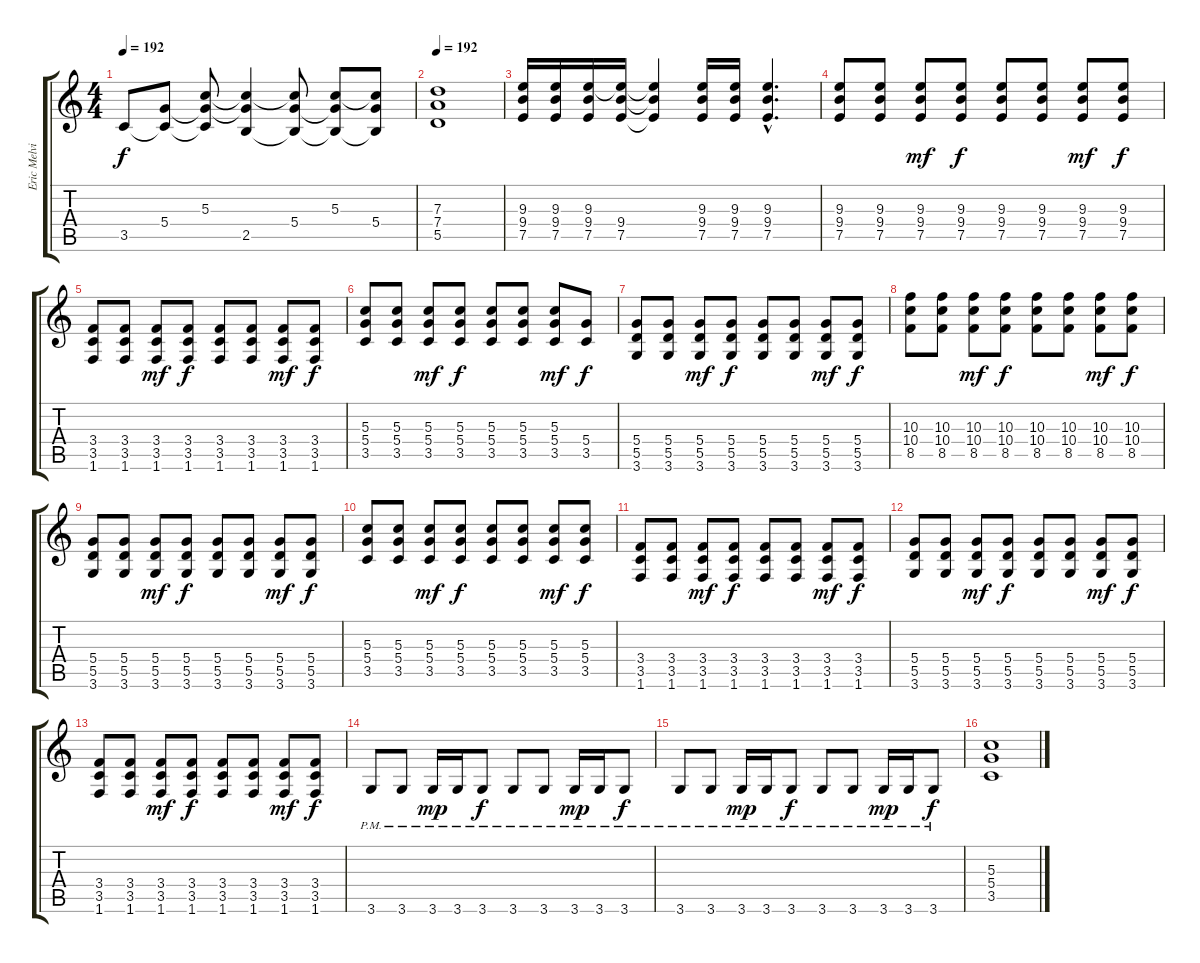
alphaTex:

\track ("Eric Melvin - Guitar" "Eric Melvi") {instrument distortionguitar}
\staff {score tabs}
\tuning (E4 B3 G3 D3 A2 E2) {hide}
\ts (4 4)
\tempo 192
\clef g2
\ks c
3.5.8{dy f} (5.4 3.5{t}).8 (5.3 5.4{t} 3.5{t}).8 (5.3{t} 5.4{t} 2.5).4 (5.3{t} 5.4 2.5{t}).8 (5.3 5.4{t} 2.5{t}).8 (5.3{t} 5.4 2.5{t}).8 |
\tempo 192
(7.3 7.4 5.5).1 |
(9.3 9.4 7.5).16 (9.3 9.4 7.5).16 (9.3 9.4 7.5).16 (9.3{t} 9.4 7.5).16 (9.3{t} 9.4{t} 7.5{t}).4 (9.3 9.4 7.5).16 (9.3 9.4 7.5).16 (9.3{hac} 9.4{hac} 7.5{hac}).4{d} |
(9.3 9.4 7.5).8 (9.3 9.4 7.5).8 (9.3 9.4 7.5).8{dy mf} (9.3 9.4 7.5).8{dy f} (9.3 9.4 7.5).8 (9.3 9.4 7.5).8 (9.3 9.4 7.5).8{dy mf} (9.3 9.4 7.5).8{dy f} |
(3.4 3.5 1.6).8 (3.4 3.5 1.6).8 (3.4 3.5 1.6).8{dy mf} (3.4 3.5 1.6).8{dy f} (3.4 3.5 1.6).8 (3.4 3.5 1.6).8 (3.4 3.5 1.6).8{dy mf} (3.4 3.5 1.6).8{dy f} |
(5.3 5.4 3.5).8 (5.3 5.4 3.5).8 (5.3 5.4 3.5).8{dy mf} (5.3 5.4 3.5).8{dy f} (5.3 5.4 3.5).8 (5.3 5.4 3.5).8 (5.3 5.4 3.5).8{dy mf} (5.4 3.5).8{dy f} |
(5.4 5.5 3.6).8 (5.4 5.5 3.6).8 (5.4 5.5 3.6).8{dy mf} (5.4 5.5 3.6).8{dy f} (5.4 5.5 3.6).8 (5.4 5.5 3.6).8 (5.4 5.5 3.6).8{dy mf} (5.4 5.5 3.6).8{dy f} |
(10.3 10.4 8.5).8 (10.3 10.4 8.5).8 (10.3 10.4 8.5).8{dy mf} (10.3 10.4 8.5).8{dy f} (10.3 10.4 8.5).8 (10.3 10.4 8.5).8 (10.3 10.4 8.5).8{dy mf} (10.3 10.4 8.5).8{dy f} |
(5.4 5.5 3.6).8 (5.4 5.5 3.6).8 (5.4 5.5 3.6).8{dy mf} (5.4 5.5 3.6).8{dy f} (5.4 5.5 3.6).8 (5.4 5.5 3.6).8 (5.4 5.5 3.6).8{dy mf} (5.4 5.5 3.6).8{dy f} |
(5.3 5.4 3.5).8 (5.3 5.4 3.5).8 (5.3 5.4 3.5).8{dy mf} (5.3 5.4 3.5).8{dy f} (5.3 5.4 3.5).8 (5.3 5.4 3.5).8 (5.3 5.4 3.5).8{dy mf} (5.3 5.4 3.5).8{dy f} |
(3.4 3.5 1.6).8 (3.4 3.5 1.6).8 (3.4 3.5 1.6).8{dy mf} (3.4 3.5 1.6).8{dy f} (3.4 3.5 1.6).8 (3.4 3.5 1.6).8 (3.4 3.5 1.6).8{dy mf} (3.4 3.5 1.6).8{dy f} |
(5.4 5.5 3.6).8 (5.4 5.5 3.6).8 (5.4 5.5 3.6).8{dy mf} (5.4 5.5 3.6).8{dy f} (5.4 5.5 3.6).8 (5.4 5.5 3.6).8 (5.4 5.5 3.6).8{dy mf} (5.4 5.5 3.6).8{dy f} |
(3.4 3.5 1.6).8 (3.4 3.5 1.6).8 (3.4 3.5 1.6).8{dy mf} (3.4 3.5 1.6).8{dy f} (3.4 3.5 1.6).8 (3.4 3.5 1.6).8 (3.4 3.5 1.6).8{dy mf} (3.4 3.5 1.6).8{dy f} |
3.6{pm}.8 3.6{pm}.8 3.6{pm}.16{dy mp} 3.6{pm}.16 3.6{pm}.8{dy f} 3.6{pm}.8 3.6{pm}.8 3.6{pm}.16{dy mp} 3.6{pm}.16 3.6{pm}.8{dy f} |
3.6{pm}.8 3.6{pm}.8 3.6{pm}.16{dy mp} 3.6{pm}.16 3.6{pm}.8{dy f} 3.6{pm}.8 3.6{pm}.8 3.6{pm}.16{dy mp} 3.6{pm}.16 3.6{pm}.8{dy f} |
(5.3 5.4 3.5).1
